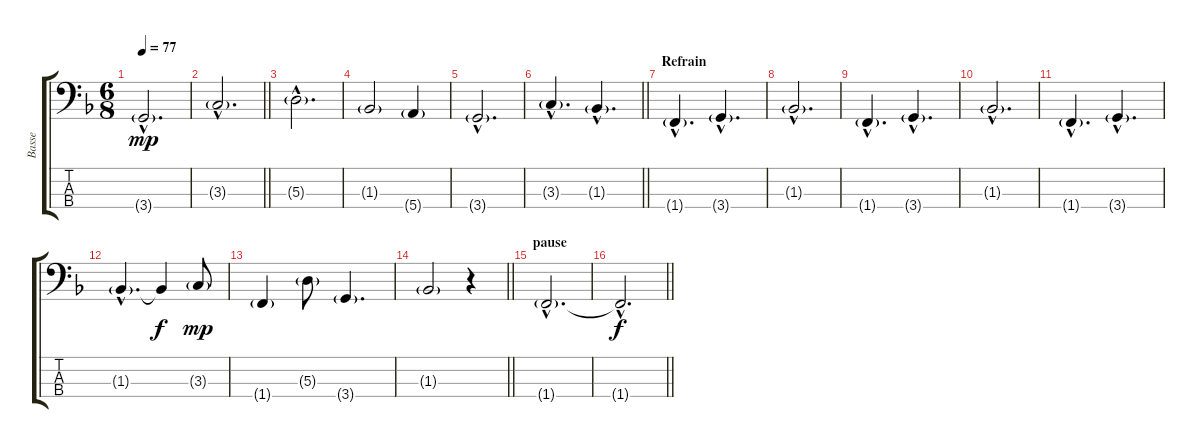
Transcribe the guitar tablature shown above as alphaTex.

\track ("Basse" "Basse") {instrument electricbassfinger}
\staff {score tabs}
\tuning (G2 D2 A1 E1) {hide}
\ts (6 8)
\tempo 77
\clef f4
\ks f
3.4{g hac}.2{d dy mp} |
\barLineRight lightlight
3.3{g hac}.2{d} |
5.3{g hac}.2{d} |
1.3{g}.2 5.4{g}.4 |
3.4{g hac}.2{d} |
\barLineRight lightlight
3.3{g hac}.4{d} 1.3{g hac}.4{d} |
\section ("" "Refrain")
1.4{g hac}.4{d} 3.4{g hac}.4{d} |
1.3{g hac}.2{d} |
1.4{g hac}.4{d} 3.4{g hac}.4{d} |
1.3{g hac}.2{d} |
1.4{g hac}.4{d} 3.4{g hac}.4{d} |
1.3{g hac}.4{d} 1.3{t}.4{dy f} 3.3{g}.8{dy mp} |
1.4{g}.4 5.3{g}.8 3.4{g}.4{d} |
\barLineRight lightlight
1.3{g}.2 r.4 |
\section ("" "pause")
1.4{g hac}.2{d} |
\barLineRight lightlight
1.4{hac t}.2{d dy f}
